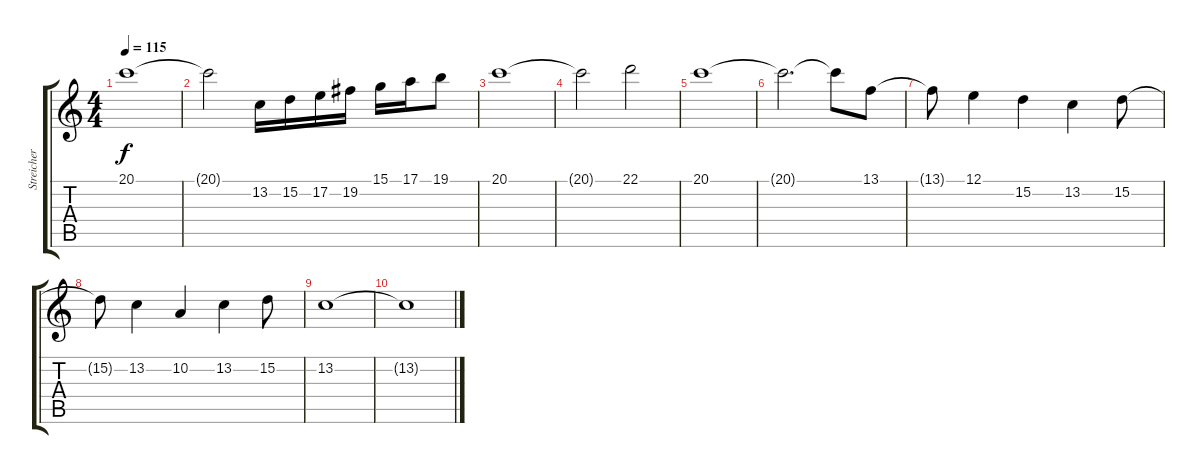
\track ("Streicher" "Streicher") {instrument stringensemble1}
\staff {score tabs}
\tuning (E4 B3 G3 D3 A2 E2) {hide}
\ts (4 4)
\tempo 115
\clef g2
\ks c
20.1.1{dy f} |
20.1{t}.2 13.2.16 15.2.16 17.2.16 19.2.16 15.1.16 17.1.16 19.1.8 |
20.1.1 |
20.1{t}.2 22.1.2 |
20.1.1 |
20.1{t}.2{d} 20.1{t}.8 13.1.8 |
13.1{t}.8 12.1.4 15.2.4 13.2.4 15.2.8 |
15.2{t}.8 13.2.4 10.2.4 13.2.4 15.2.8 |
13.2.1 |
13.2{t}.1
